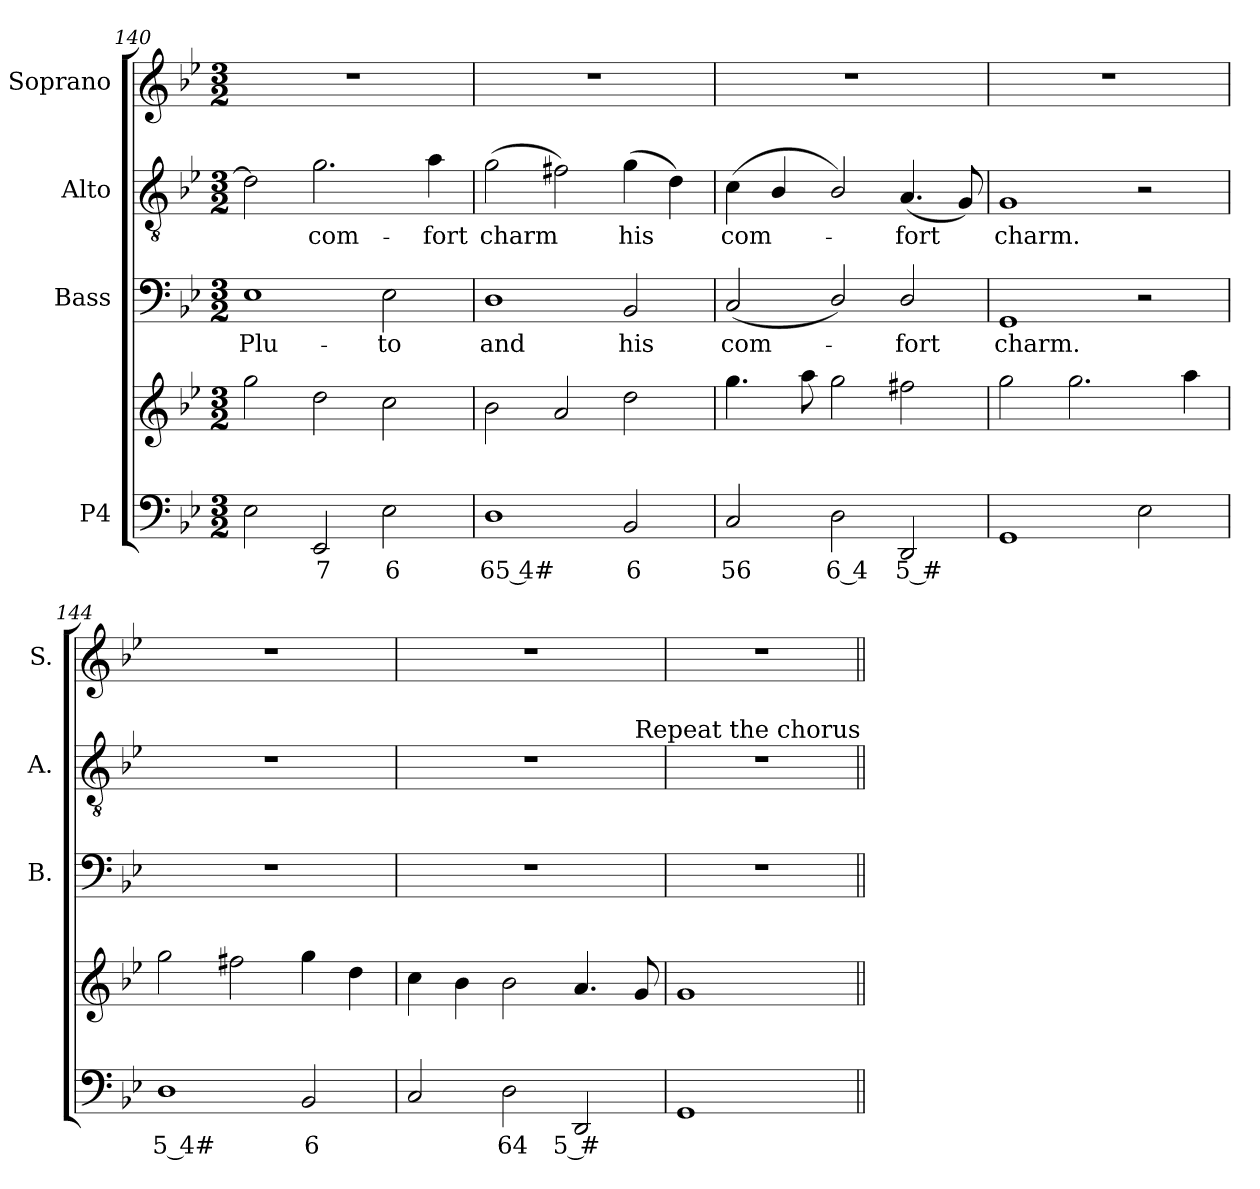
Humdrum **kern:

**kern	**text	**kern	**kern	**text	**kern	**text	**kern
*part4	*part4	*part4	*part3	*part3	*part2	*part2	*part1
*staff5	*staff5	*staff4	*staff3	*staff3	*staff2	*staff2	*staff1
*I"P4	*	*	*I"Bass	*	*I"Alto	*	*I"Soprano
*	*	*	*I'B.	*	*I'A.	*	*I'S.
*clefF4	*	*clefG2	*clefF4	*	*clefGv2	*	*clefG2
*	*	*	*	*	*ITrd7c12	*	*
*k[b-e-]	*	*k[b-e-]	*k[b-e-]	*	*k[b-e-]	*	*k[b-e-]
*B-:	*	*B-:	*B-:	*	*B-:	*	*B-:
*M3/2	*	*M3/2	*M3/2	*	*M3/2	*	*M3/2
=140	=140	=140	=140	=140	=140	=140	=140
!	!	!	!	!LO:LY:b:color=#000000	!	!	!LO:N:vis=1
2E-i\	.	2ggi\	1E-i	Plu-	2Di\]	.	1.r
!	!LO:LY:b:color=#000000	!	!	!	!	!	!
!	!	!	!	!	!	!LO:LY:b:color=#000000	!
2EE-i/	7	2ddi\	.	.	2.Gi\	com-	.
!	!LO:LY:b:color=#000000	!	!	!	!	!	!
!	!	!	!	!LO:LY:b:color=#000000	!	!	!
2E-i\	6	2cci\	2E-i\	-to	.	.	.
!	!	!	!	!	!	!LO:LY:b:color=#000000	!
.	.	.	.	.	4Ai\	-fort	.
=141	=141	=141	=141	=141	=141	=141	=141
!	!LO:LY:b:color=#000000	!	!	!	!	!	!
!	!	!	!	!LO:LY:b:color=#000000	!	!	!
!	!	!	!	!	!	!LO:LY:b:color=#000000	!LO:N:vis=1
1Di	65 4#	2b-i\	1Di	and	(2Gi\	charm	1.r
.	.	2ai/	.	.	2F#Xi\)	.	.
!	!LO:LY:b:color=#000000	!	!	!	!	!	!
!	!	!	!	!LO:LY:b:color=#000000	!	!	!
!	!	!	!	!	!	!LO:LY:b:color=#000000	!
2BB-i/	6	2ddi\	2BB-i/	his	(4Gi\	his	.
.	.	.	.	.	4Di\)	.	.
!!LO:LB:g=z
=142	=142	=142	=142	=142	=142	=142	=142
!	!LO:LY:b:color=#000000	!	!	!	!	!	!
!	!	!	!	!LO:LY:b:color=#000000	!	!	!
!	!	!	!	!	!	!LO:LY:b:color=#000000	!LO:N:vis=1
2Ci/	56	4.ggi\	(2Ci/	com-	(4Ci\	com-	1.r
.	.	.	.	.	4BB-i/	.	.
.	.	8aai\	.	.	.	.	.
!	!LO:LY:b:color=#000000	!	!	!	!	!	!
2Di\	6 4	2ggi\	2Di/)	.	2BB-i/)	.	.
!	!LO:LY:b:color=#000000	!	!	!	!	!	!
!	!	!	!	!LO:LY:b:color=#000000	!	!	!
!	!	!	!	!	!	!LO:LY:b:color=#000000	!
2DDi/	5 #	2ff#Xi\	2Di/	-fort	(4.AAi/	-fort	.
.	.	.	.	.	8GGi/)	.	.
=143	=143	=143	=143	=143	=143	=143	=143
!	!	!	!	!LO:LY:b:color=#000000	!	!	!
!	!	!	!	!	!	!LO:LY:b:color=#000000	!LO:N:vis=1
1GGi	.	2ggi\	1GGi	charm.	1GGi	charm.	1.r
.	.	2.ggi\	.	.	.	.	.
2E-i\	.	.	2r	.	2r	.	.
.	.	4aai\	.	.	.	.	.
=144	=144	=144	=144	=144	=144	=144	=144
!	!LO:LY:b:color=#000000	!	!LO:N:vis=1	!	!LO:N:vis=1	!	!LO:N:vis=1
1Di	5 4#	2ggi\	1.r	.	1.r	.	1.r
.	.	2ff#Xi\	.	.	.	.	.
!	!LO:LY:b:color=#000000	!	!	!	!	!	!
2BB-i/	6	4ggi\	.	.	.	.	.
.	.	4ddi\	.	.	.	.	.
=145	=145	=145	=145	=145	=145	=145	=145
!	!	!	!LO:N:vis=1	!	!LO:N:vis=1	!	!LO:N:vis=1
*	*	*	*	*	*^	*	*
2Ci/	.	4cci\	1.r	.	1.r	1ryy	.	1.r
.	.	4b-i\	.	.	.	.	.	.
!	!LO:LY:b:color=#000000	!	!	!	!	!	!	!
2Di\	64	2b-i\	.	.	.	.	.	.
!	!LO:LY:b:color=#000000	!	!	!	!	!	!	!
2DDi/	5 #	4.ai/	.	.	.	4.ryy	.	.
!	!	!	!	!	!	!LO:TX:a:t=Repeat the chorus	!	!
.	.	8gi/	.	.	.	8ryy	.	.
*	*	*	*	*	*v	*v	*	*
=146	=146	=146	=146	=146	=146	=146	=146
1GGi	.	1gi	1.r	.	1.r	.	1.r
2ryy	.	2ryy	.	.	.	.	.
=||	=||	=||	=||	=||	=||	=||	=||
*-	*-	*-	*-	*-	*-	*-	*-
